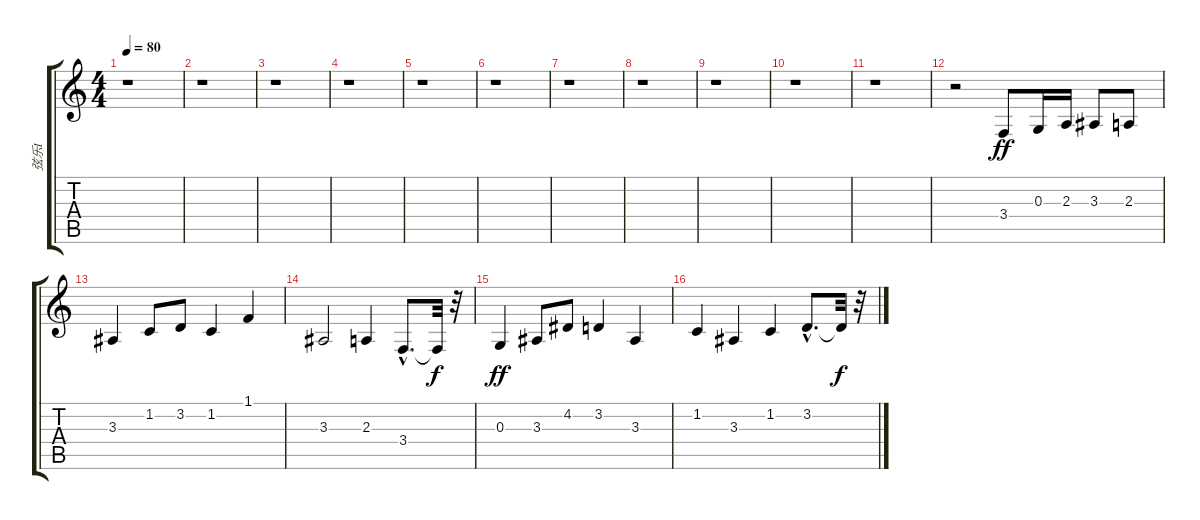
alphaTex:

\track ("弦乐I" "弦乐I") {instrument stringensemble2}
\staff {score tabs}
\tuning (E4 B3 G3 D3 A2 E2) {hide}
\ts (4 4)
\tempo 80
\clef g2
\ks c
r.1{dy ff instrument stringensemble2} |
r.1 |
r.1 |
r.1 |
r.1 |
r.1 |
r.1 |
r.1 |
r.1 |
r.1 |
r.1 |
r.2 3.4.8{instrument acousticgrandpiano} 0.3.16 2.3.16 3.3.8 2.3.8 |
3.3.4 1.2.8 3.2.8 1.2.4 1.1.4 |
3.3.2 2.3.4 3.4{hac}.8{d} 3.4{t}.32{dy f} r.32 |
0.3.4{dy ff} 3.3.8 4.2.8 3.2.4 3.3.4 |
1.2.4 3.3.4 1.2.4 3.2{hac}.8{d} 3.2{t}.32{dy f} r.32
